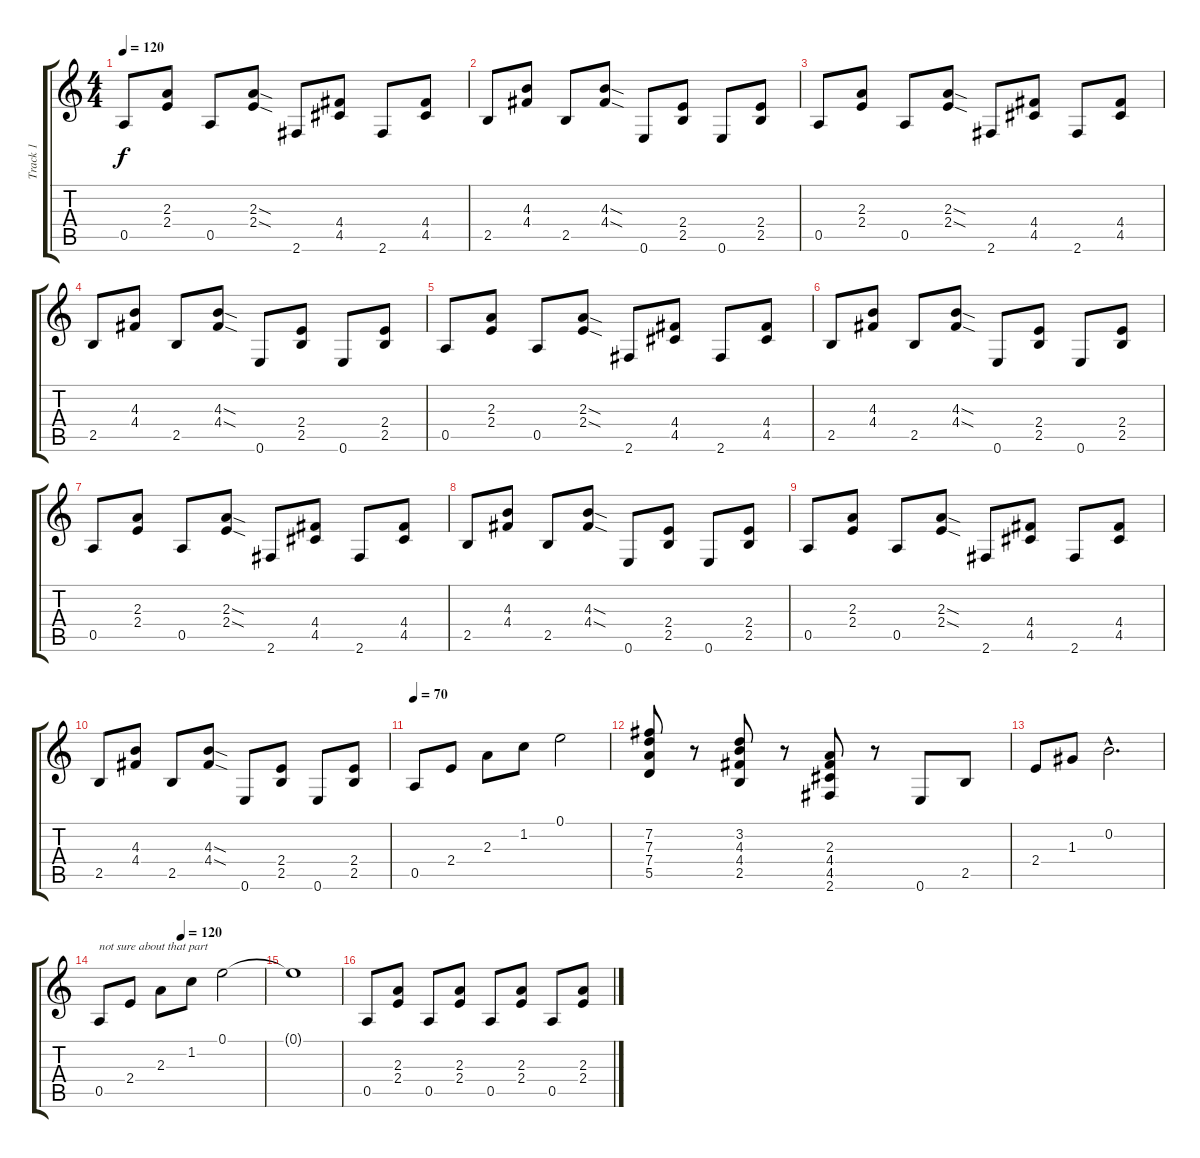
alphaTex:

\track ("Track 1" "Track 1") {instrument acousticguitarnylon}
\staff {score tabs}
\tuning (E4 B3 G3 D3 A2 E2) {hide}
\ts (4 4)
\tempo 120
\clef g2
\ks c
0.5.8{dy f instrument acousticguitarnylon} (2.3 2.4).8 0.5.8 (2.3{sod} 2.4{sod}).8 2.6.8 (4.4 4.5).8 2.6.8 (4.4 4.5).8 |
2.5.8 (4.3 4.4).8 2.5.8 (4.3{sod} 4.4{sod}).8 0.6.8 (2.4 2.5).8 0.6.8 (2.4 2.5).8 |
0.5.8 (2.3 2.4).8 0.5.8 (2.3{sod} 2.4{sod}).8 2.6.8 (4.4 4.5).8 2.6.8 (4.4 4.5).8 |
2.5.8 (4.3 4.4).8 2.5.8 (4.3{sod} 4.4{sod}).8 0.6.8 (2.4 2.5).8 0.6.8 (2.4 2.5).8 |
0.5.8 (2.3 2.4).8 0.5.8 (2.3{sod} 2.4{sod}).8 2.6.8 (4.4 4.5).8 2.6.8 (4.4 4.5).8 |
2.5.8 (4.3 4.4).8 2.5.8 (4.3{sod} 4.4{sod}).8 0.6.8 (2.4 2.5).8 0.6.8 (2.4 2.5).8 |
0.5.8 (2.3 2.4).8 0.5.8 (2.3{sod} 2.4{sod}).8 2.6.8 (4.4 4.5).8 2.6.8 (4.4 4.5).8 |
2.5.8 (4.3 4.4).8 2.5.8 (4.3{sod} 4.4{sod}).8 0.6.8 (2.4 2.5).8 0.6.8 (2.4 2.5).8 |
0.5.8 (2.3 2.4).8 0.5.8 (2.3{sod} 2.4{sod}).8 2.6.8 (4.4 4.5).8 2.6.8 (4.4 4.5).8 |
2.5.8 (4.3 4.4).8 2.5.8 (4.3{sod} 4.4{sod}).8 0.6.8 (2.4 2.5).8 0.6.8 (2.4 2.5).8 |
\tempo 70
0.5.8 2.4.8 2.3.8 1.2.8 0.1.2 |
(7.2 7.3 7.4 5.5).8 r.8 (3.2 4.3 4.4 2.5).8 r.8 (2.3 4.4 4.5 2.6).8 r.8 0.6.8 2.5.8 |
2.4.8 1.3.8 0.2{hac}.2{d} |
\tempo (120 0.5)
0.5.8{txt "not sure about that part"} 2.4.8 2.3.8 1.2.8 0.1.2 |
0.1{t}.1 |
0.5.8 (2.3 2.4).8 0.5.8 (2.3 2.4).8 0.5.8 (2.3 2.4).8 0.5.8 (2.3 2.4).8
